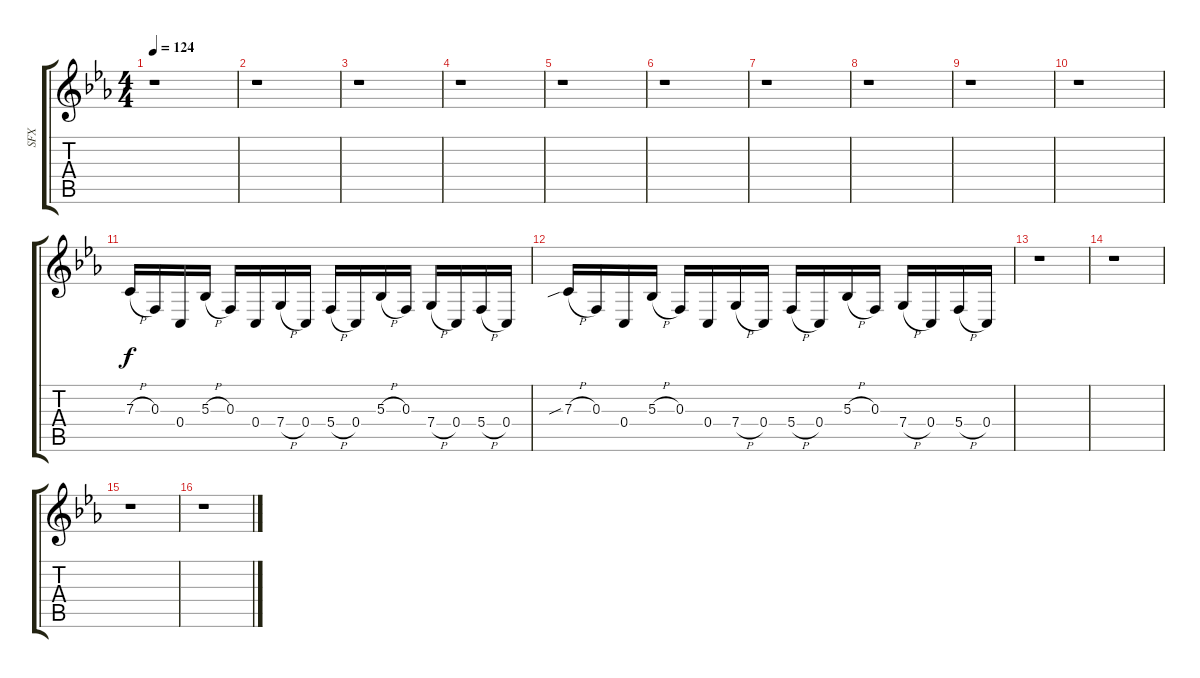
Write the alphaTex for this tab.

\track ("SFX" "SFX") {instrument acousticgrandpiano}
\staff {score tabs}
\tuning (D4 A3 F3 C3 G2 C2) {hide}
\ts (4 4)
\tempo 124
\clef g2
\ks cminor
r.1{dy mf} |
r.1 |
r.1 |
r.1 |
r.1 |
r.1 |
r.1 |
r.1 |
r.1 |
r.1 |
7.3{h}.16{dy f volume 5 balance 12 instrument fx5brightness} 0.3.16 0.4.16 5.3{h}.16 0.3.16 0.4.16 7.4{h}.16 0.4.16 5.4{h}.16 0.4.16 5.3{h}.16 0.3.16 7.4{h}.16 0.4.16 5.4{h}.16 0.4.16 |
7.3{sib h}.16 0.3.16 0.4.16 5.3{h}.16 0.3.16 0.4.16 7.4{h}.16 0.4.16 5.4{h}.16 0.4.16 5.3{h}.16 0.3.16 7.4{h}.16 0.4.16 5.4{h}.16 0.4.16 |
r.1 |
r.1 |
r.1 |
r.1
